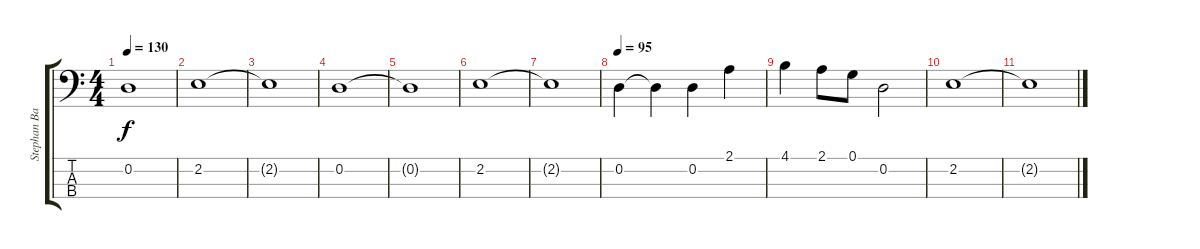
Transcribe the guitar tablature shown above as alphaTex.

\track ("Stephan Bass" "Stephan Ba") {instrument electricbassfinger}
\staff {score tabs}
\tuning (G2 D2 A1 E1) {hide}
\ts (4 4)
\tempo 130
\clef f4
\ks c
0.2{t}.1{dy f} |
2.2.1 |
2.2{t}.1 |
0.2.1 |
0.2{t}.1 |
2.2.1 |
2.2{t}.1 |
\tempo 95
0.2.4 0.2{t}.4 0.2.4 2.1.4 |
4.1.4 2.1.8 0.1.8 0.2.2 |
2.2.1 |
2.2{t}.1
